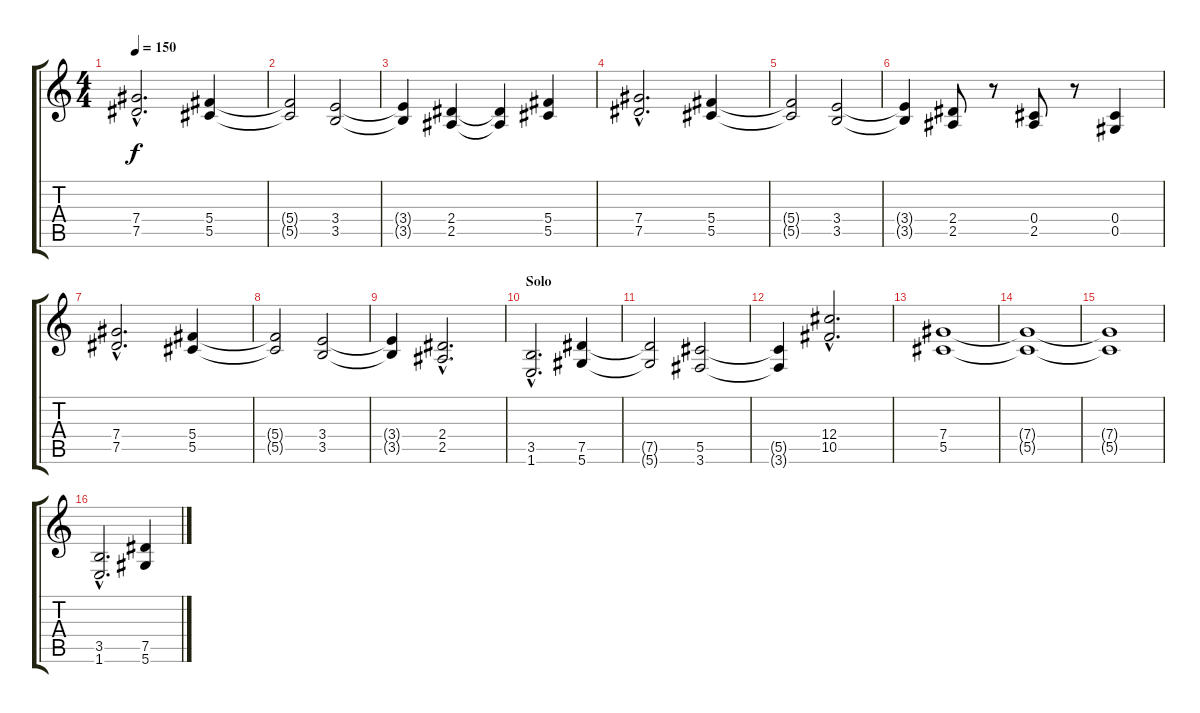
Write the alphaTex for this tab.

\track "" {instrument distortionguitar}
\staff {score tabs}
\tuning (Eb4 Bb3 Gb3 Db3 Ab2 Eb2) {hide}
\ts (4 4)
\tempo 150
\clef g2
\ks c
(7.4{hac} 7.5{hac}).2{d dy f} (5.4 5.5).4 |
(5.4{t} 5.5{t}).2 (3.4 3.5).2 |
(3.4{t} 3.5{t}).4 (2.4 2.5).4 (2.4{t} 2.5{t}).4 (5.4 5.5).4 |
(7.4{hac} 7.5{hac}).2{d} (5.4 5.5).4 |
(5.4{t} 5.5{t}).2 (3.4 3.5).2 |
(3.4{t} 3.5{t}).4 (2.4 2.5).8 r.8 (0.4 2.5).8 r.8 (0.4 0.5).4 |
(7.4{hac} 7.5{hac}).2{d} (5.4 5.5).4 |
(5.4{t} 5.5{t}).2 (3.4 3.5).2 |
(3.4{t} 3.5{t}).4 (2.4{hac} 2.5{hac}).2{d} |
\section ("" "Solo")
(3.5{hac} 1.6{hac}).2{d} (7.5 5.6).4 |
(7.5{t} 5.6{t}).2 (5.5 3.6).2 |
(5.5{t} 3.6{t}).4 (12.4{hac} 10.5{hac}).2{d} |
(7.4 5.5).1 |
(7.4{t} 5.5{t}).1 |
(7.4{t} 5.5{t}).1 |
(3.5{hac} 1.6{hac}).2{d} (7.5 5.6).4
